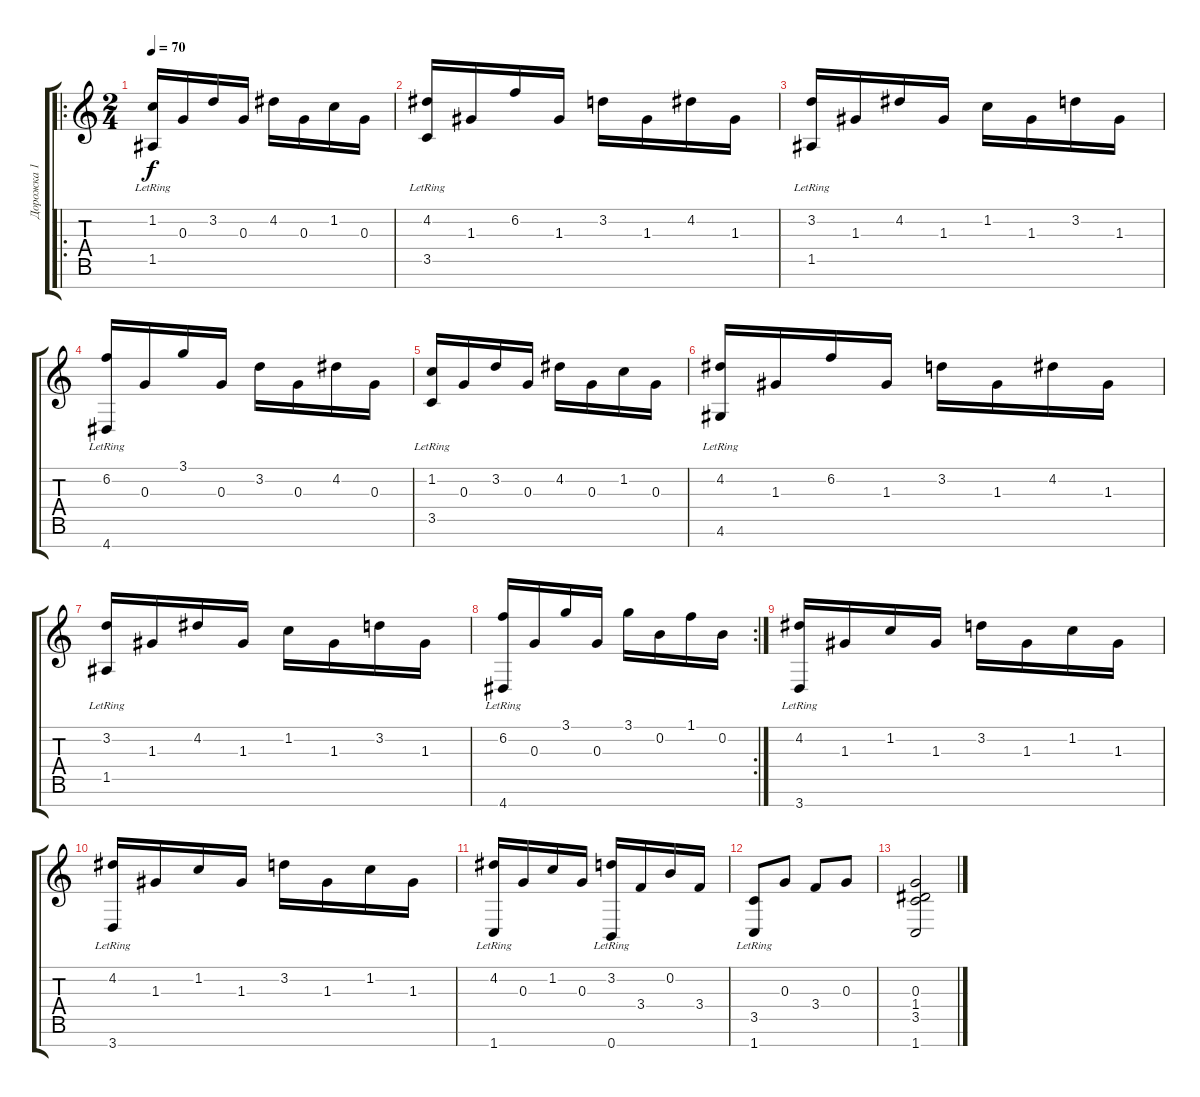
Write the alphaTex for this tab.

\track ("Дорожка 1" "Дорожка 1") {instrument acousticguitarsteel}
\staff {score tabs}
\tuning (E4 B3 G3 D3 A2 E2 B1) {hide}
\ro
\ts (2 4)
\tempo 70
\clef g2
\ks c
(1.2 1.5{lr}).16{dy f} 0.3.16 3.2.16 0.3.16 4.2.16 0.3.16 1.2.16 0.3.16 |
(4.2 3.5{lr}).16 1.3.16 6.2.16 1.3.16 3.2.16 1.3.16 4.2.16 1.3.16 |
(3.2 1.5{lr}).16 1.3.16 4.2.16 1.3.16 1.2.16 1.3.16 3.2.16 1.3.16 |
(6.2 4.7{lr}).16 0.3.16 3.1.16 0.3.16 3.2.16 0.3.16 4.2.16 0.3.16 |
(1.2 3.5{lr}).16 0.3.16 3.2.16 0.3.16 4.2.16 0.3.16 1.2.16 0.3.16 |
(4.2 4.6{lr}).16 1.3.16 6.2.16 1.3.16 3.2.16 1.3.16 4.2.16 1.3.16 |
(3.2 1.5{lr}).16 1.3.16 4.2.16 1.3.16 1.2.16 1.3.16 3.2.16 1.3.16 |
\rc 2
(6.2 4.7{lr}).16 0.3.16 3.1.16 0.3.16 3.1.16 0.2.16 1.1.16 0.2.16 |
(4.2 3.7{lr}).16 1.3.16 1.2.16 1.3.16 3.2.16 1.3.16 1.2.16 1.3.16 |
(4.2 3.7{lr}).16 1.3.16 1.2.16 1.3.16 3.2.16 1.3.16 1.2.16 1.3.16 |
(4.2 1.7{lr}).16 0.3.16 1.2.16 0.3.16 (3.2 0.7{lr}).16 3.4.16 0.2.16 3.4.16 |
(3.5 1.7{lr}).8 0.3.8 3.4.8 0.3.8 |
(0.3 1.4 3.5 1.7).2
